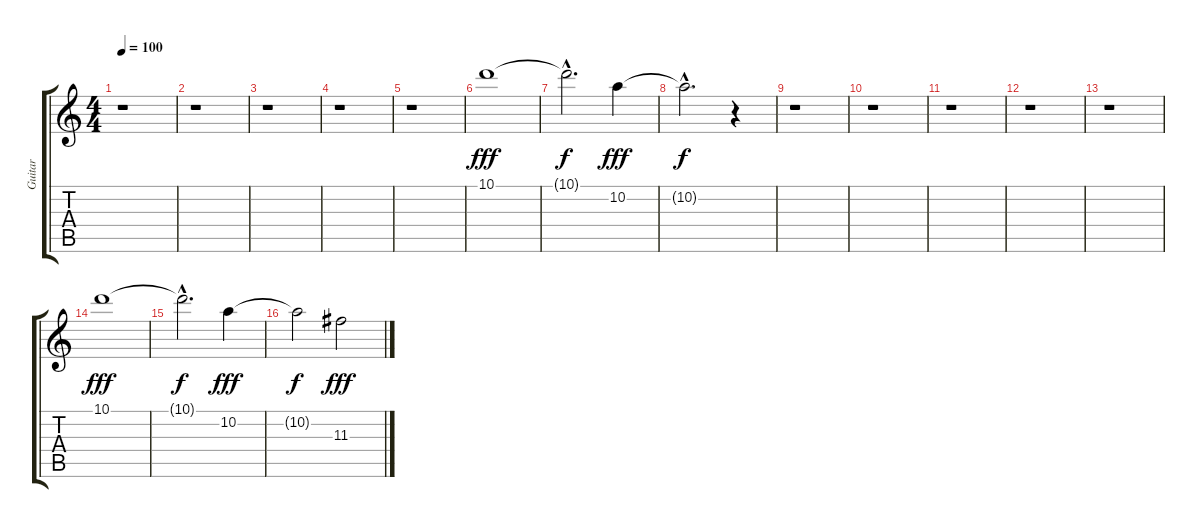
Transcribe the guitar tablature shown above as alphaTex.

\track ("Guitar" "Guitar") {instrument distortionguitar}
\staff {score tabs}
\tuning (E4 B3 G3 D3 A2 E2) {hide}
\ts (4 4)
\tempo 100
\clef g2
\ks c
r.1{dy fff instrument distortionguitar} |
r.1 |
r.1 |
r.1 |
r.1 |
10.1.1 |
10.1{hac t}.2{d dy f} 10.2.4{dy fff} |
10.2{hac t}.2{d dy f} r.4 |
r.1 |
r.1 |
r.1 |
r.1 |
r.1 |
10.1.1{dy fff volume 16 balance 8} |
10.1{hac t}.2{d dy f} 10.2.4{dy fff} |
10.2{t}.2{dy f} 11.3.2{dy fff}
